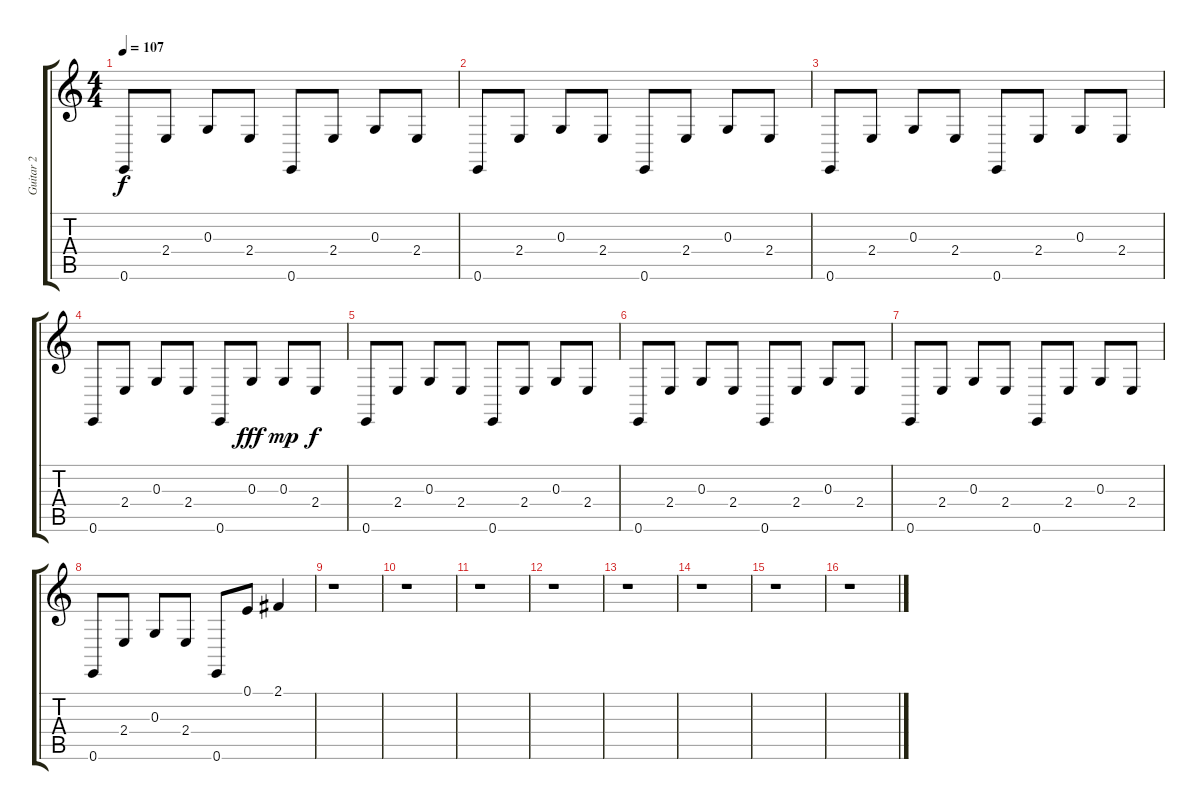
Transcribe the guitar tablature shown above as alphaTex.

\track ("Guitar 2" "Guitar 2") {instrument koto}
\staff {score tabs}
\tuning (E4 B3 G3 D3 A2 E2) {hide}
\ts (4 4)
\tempo 107
\clef g2
\ks c
0.6.8{dy f} 2.4.8 0.3.8 2.4.8 0.6.8 2.4.8 0.3.8 2.4.8 |
0.6.8 2.4.8 0.3.8 2.4.8 0.6.8 2.4.8 0.3.8 2.4.8 |
0.6.8 2.4.8 0.3.8 2.4.8 0.6.8 2.4.8 0.3.8 2.4.8 |
0.6.8 2.4.8 0.3.8 2.4.8 0.6.8 0.3.8{dy fff} 0.3.8{dy mp} 2.4.8{dy f} |
0.6.8 2.4.8 0.3.8 2.4.8 0.6.8 2.4.8 0.3.8 2.4.8 |
0.6.8 2.4.8 0.3.8 2.4.8 0.6.8 2.4.8 0.3.8 2.4.8 |
0.6.8 2.4.8 0.3.8 2.4.8 0.6.8 2.4.8 0.3.8 2.4.8 |
0.6.8 2.4.8 0.3.8 2.4.8 0.6.8 0.1.8 2.1.4 |
r.1 |
r.1 |
r.1 |
r.1 |
r.1 |
r.1 |
r.1 |
r.1
